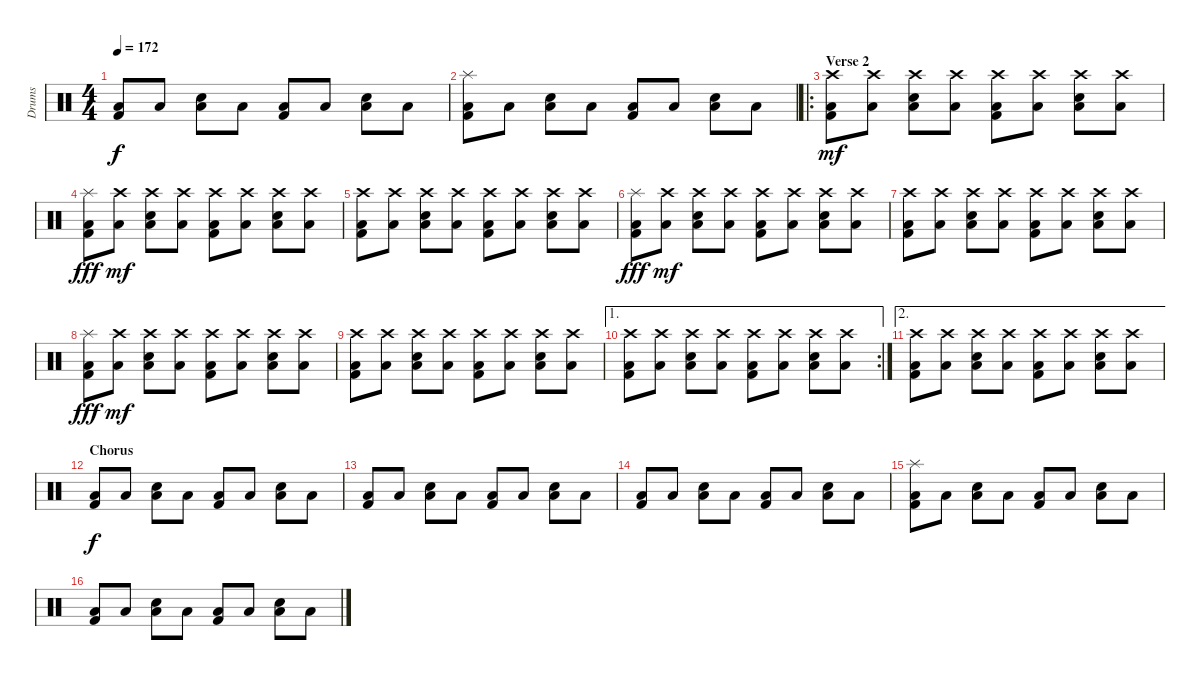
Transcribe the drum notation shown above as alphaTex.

\track ("Drums" "Drums") {instrument percussion}
\staff {score}
\articulation defaults
\ts (4 4)
\tempo 172
\clef neutral
\ks c
("Low Floor Tom (hit)" "Kick (hit) 2").8{dy f} "Low Floor Tom (hit)".8 ("Low Floor Tom (hit)" "Electric Snare (hit)").8 "Low Floor Tom (hit)".8 ("Low Floor Tom (hit)" "Kick (hit) 2").8 "Low Floor Tom (hit)".8 ("Low Floor Tom (hit)" "Electric Snare (hit)").8 "Low Floor Tom (hit)".8 |
("Splash (hit)" "Low Floor Tom (hit)" "Kick (hit) 2").8 "Low Floor Tom (hit)".8 ("Low Floor Tom (hit)" "Electric Snare (hit)").8 "Low Floor Tom (hit)".8 ("Low Floor Tom (hit)" "Kick (hit) 2").8 "Low Floor Tom (hit)".8 ("Low Floor Tom (hit)" "Electric Snare (hit)").8 "Low Floor Tom (hit)".8 |
\ro
\section ("" "Verse 2")
("Crash high (hit)" "Low Floor Tom (hit)" "Kick (hit) 2").8{dy mf} ("Crash high (hit)" "Low Floor Tom (hit)").8 ("Crash high (hit)" "Low Floor Tom (hit)" "Electric Snare (hit)").8 ("Crash high (hit)" "Low Floor Tom (hit)").8 ("Crash high (hit)" "Low Floor Tom (hit)" "Kick (hit) 2").8 ("Crash high (hit)" "Low Floor Tom (hit)").8 ("Crash high (hit)" "Low Floor Tom (hit)" "Electric Snare (hit)").8 ("Crash high (hit)" "Low Floor Tom (hit)").8 |
("Splash (hit)" "Low Floor Tom (hit)" "Kick (hit) 2").8{dy fff} ("Crash high (hit)" "Low Floor Tom (hit)").8{dy mf} ("Crash high (hit)" "Low Floor Tom (hit)" "Electric Snare (hit)").8 ("Crash high (hit)" "Low Floor Tom (hit)").8 ("Crash high (hit)" "Low Floor Tom (hit)" "Kick (hit) 2").8 ("Crash high (hit)" "Low Floor Tom (hit)").8 ("Crash high (hit)" "Low Floor Tom (hit)" "Electric Snare (hit)").8 ("Crash high (hit)" "Low Floor Tom (hit)").8 |
("Crash high (hit)" "Low Floor Tom (hit)" "Kick (hit) 2").8 ("Crash high (hit)" "Low Floor Tom (hit)").8 ("Crash high (hit)" "Low Floor Tom (hit)" "Electric Snare (hit)").8 ("Crash high (hit)" "Low Floor Tom (hit)").8 ("Crash high (hit)" "Low Floor Tom (hit)" "Kick (hit) 2").8 ("Crash high (hit)" "Low Floor Tom (hit)").8 ("Crash high (hit)" "Low Floor Tom (hit)" "Electric Snare (hit)").8 ("Crash high (hit)" "Low Floor Tom (hit)").8 |
("Splash (hit)" "Low Floor Tom (hit)" "Kick (hit) 2").8{dy fff} ("Crash high (hit)" "Low Floor Tom (hit)").8{dy mf} ("Crash high (hit)" "Low Floor Tom (hit)" "Electric Snare (hit)").8 ("Crash high (hit)" "Low Floor Tom (hit)").8 ("Crash high (hit)" "Low Floor Tom (hit)" "Kick (hit) 2").8 ("Crash high (hit)" "Low Floor Tom (hit)").8 ("Crash high (hit)" "Low Floor Tom (hit)" "Electric Snare (hit)").8 ("Crash high (hit)" "Low Floor Tom (hit)").8 |
("Crash high (hit)" "Low Floor Tom (hit)" "Kick (hit) 2").8 ("Crash high (hit)" "Low Floor Tom (hit)").8 ("Crash high (hit)" "Low Floor Tom (hit)" "Electric Snare (hit)").8 ("Crash high (hit)" "Low Floor Tom (hit)").8 ("Crash high (hit)" "Low Floor Tom (hit)" "Kick (hit) 2").8 ("Crash high (hit)" "Low Floor Tom (hit)").8 ("Crash high (hit)" "Low Floor Tom (hit)" "Electric Snare (hit)").8 ("Crash high (hit)" "Low Floor Tom (hit)").8 |
("Splash (hit)" "Low Floor Tom (hit)" "Kick (hit) 2").8{dy fff} ("Crash high (hit)" "Low Floor Tom (hit)").8{dy mf} ("Crash high (hit)" "Low Floor Tom (hit)" "Electric Snare (hit)").8 ("Crash high (hit)" "Low Floor Tom (hit)").8 ("Crash high (hit)" "Low Floor Tom (hit)" "Kick (hit) 2").8 ("Crash high (hit)" "Low Floor Tom (hit)").8 ("Crash high (hit)" "Low Floor Tom (hit)" "Electric Snare (hit)").8 ("Crash high (hit)" "Low Floor Tom (hit)").8 |
("Crash high (hit)" "Low Floor Tom (hit)" "Kick (hit) 2").8 ("Crash high (hit)" "Low Floor Tom (hit)").8 ("Crash high (hit)" "Low Floor Tom (hit)" "Electric Snare (hit)").8 ("Crash high (hit)" "Low Floor Tom (hit)").8 ("Crash high (hit)" "Low Floor Tom (hit)" "Kick (hit) 2").8 ("Crash high (hit)" "Low Floor Tom (hit)").8 ("Crash high (hit)" "Low Floor Tom (hit)" "Electric Snare (hit)").8 ("Crash high (hit)" "Low Floor Tom (hit)").8 |
\ae 1
\rc 2
("Crash high (hit)" "Low Floor Tom (hit)" "Kick (hit) 2").8 ("Crash high (hit)" "Low Floor Tom (hit)").8 ("Crash high (hit)" "Low Floor Tom (hit)" "Electric Snare (hit)").8 ("Crash high (hit)" "Low Floor Tom (hit)").8 ("Crash high (hit)" "Low Floor Tom (hit)" "Kick (hit) 2").8 ("Crash high (hit)" "Low Floor Tom (hit)").8 ("Crash high (hit)" "Low Floor Tom (hit)" "Electric Snare (hit)").8 ("Crash high (hit)" "Low Floor Tom (hit)").8 |
\ae 2
("Crash high (hit)" "Low Floor Tom (hit)" "Kick (hit) 2").8 ("Crash high (hit)" "Low Floor Tom (hit)").8 ("Crash high (hit)" "Low Floor Tom (hit)" "Electric Snare (hit)").8 ("Crash high (hit)" "Low Floor Tom (hit)").8 ("Crash high (hit)" "Low Floor Tom (hit)" "Kick (hit) 2").8 ("Crash high (hit)" "Low Floor Tom (hit)").8 ("Crash high (hit)" "Low Floor Tom (hit)" "Electric Snare (hit)").8 ("Crash high (hit)" "Low Floor Tom (hit)").8 |
\section ("" "Chorus")
("Low Floor Tom (hit)" "Kick (hit) 2").8{dy f} "Low Floor Tom (hit)".8 ("Low Floor Tom (hit)" "Electric Snare (hit)").8 "Low Floor Tom (hit)".8 ("Low Floor Tom (hit)" "Kick (hit) 2").8 "Low Floor Tom (hit)".8 ("Low Floor Tom (hit)" "Electric Snare (hit)").8 "Low Floor Tom (hit)".8 |
("Low Floor Tom (hit)" "Kick (hit) 2").8 "Low Floor Tom (hit)".8 ("Low Floor Tom (hit)" "Electric Snare (hit)").8 "Low Floor Tom (hit)".8 ("Low Floor Tom (hit)" "Kick (hit) 2").8 "Low Floor Tom (hit)".8 ("Low Floor Tom (hit)" "Electric Snare (hit)").8 "Low Floor Tom (hit)".8 |
("Low Floor Tom (hit)" "Kick (hit) 2").8 "Low Floor Tom (hit)".8 ("Low Floor Tom (hit)" "Electric Snare (hit)").8 "Low Floor Tom (hit)".8 ("Low Floor Tom (hit)" "Kick (hit) 2").8 "Low Floor Tom (hit)".8 ("Low Floor Tom (hit)" "Electric Snare (hit)").8 "Low Floor Tom (hit)".8 |
("Splash (hit)" "Low Floor Tom (hit)" "Kick (hit) 2").8 "Low Floor Tom (hit)".8 ("Low Floor Tom (hit)" "Electric Snare (hit)").8 "Low Floor Tom (hit)".8 ("Low Floor Tom (hit)" "Kick (hit) 2").8 "Low Floor Tom (hit)".8 ("Low Floor Tom (hit)" "Electric Snare (hit)").8 "Low Floor Tom (hit)".8 |
("Low Floor Tom (hit)" "Kick (hit) 2").8 "Low Floor Tom (hit)".8 ("Low Floor Tom (hit)" "Electric Snare (hit)").8 "Low Floor Tom (hit)".8 ("Low Floor Tom (hit)" "Kick (hit) 2").8 "Low Floor Tom (hit)".8 ("Low Floor Tom (hit)" "Electric Snare (hit)").8 "Low Floor Tom (hit)".8
